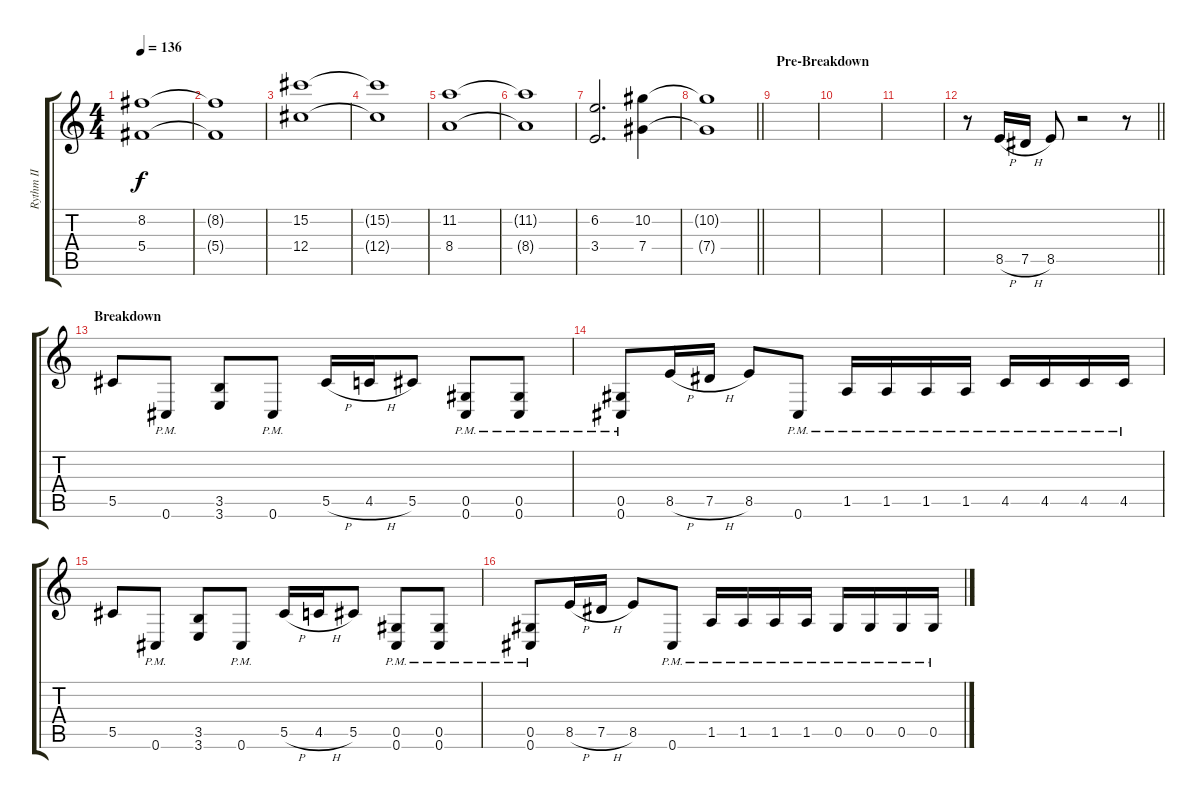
\track ("Rythm II" "Rythm II") {instrument overdrivenguitar}
\staff {score tabs}
\tuning (Eb4 Bb3 Gb3 Db3 Ab2 Db2) {hide}
\ts (4 4)
\tempo 136
\clef g2
\ks c
(8.2 5.4).1{dy f} |
(8.2{t} 5.4{t}).1 |
(15.2 12.4).1 |
(15.2{t} 12.4{t}).1 |
(11.2 8.4).1 |
(11.2{t} 8.4{t}).1 |
(6.2 3.4).2{d} (10.2 7.4).4 |
\barLineRight lightlight
(10.2{t} 7.4{t}).1 |
\section ("" "Pre-Breakdown")
|
|
|
\barLineRight lightlight
r.8 8.5{h}.16 7.5{h}.16 8.5.8 r.2 r.8 |
\section ("" "Breakdown")
5.5.8 0.6{pm}.8 (3.5 3.6).8 0.6{pm}.8 5.5{h}.16 4.5{h}.16 5.5.8 (0.5{pm} 0.6{pm}).8 (0.5{pm} 0.6{pm}).8 |
(0.5{pm} 0.6{pm}).8 8.5{h}.16 7.5{h}.16 8.5.8 0.6{pm}.8 1.5{pm}.16 1.5{pm}.16 1.5{pm}.16 1.5{pm}.16 4.5{pm}.16 4.5{pm}.16 4.5{pm}.16 4.5{pm}.16 |
5.5.8 0.6{pm}.8 (3.5 3.6).8 0.6{pm}.8 5.5{h}.16 4.5{h}.16 5.5.8 (0.5{pm} 0.6{pm}).8 (0.5{pm} 0.6{pm}).8 |
(0.5{pm} 0.6{pm}).8 8.5{h}.16 7.5{h}.16 8.5.8 0.6{pm}.8 1.5{pm}.16 1.5{pm}.16 1.5{pm}.16 1.5{pm}.16 0.5{pm}.16 0.5{pm}.16 0.5{pm}.16 0.5{pm}.16
